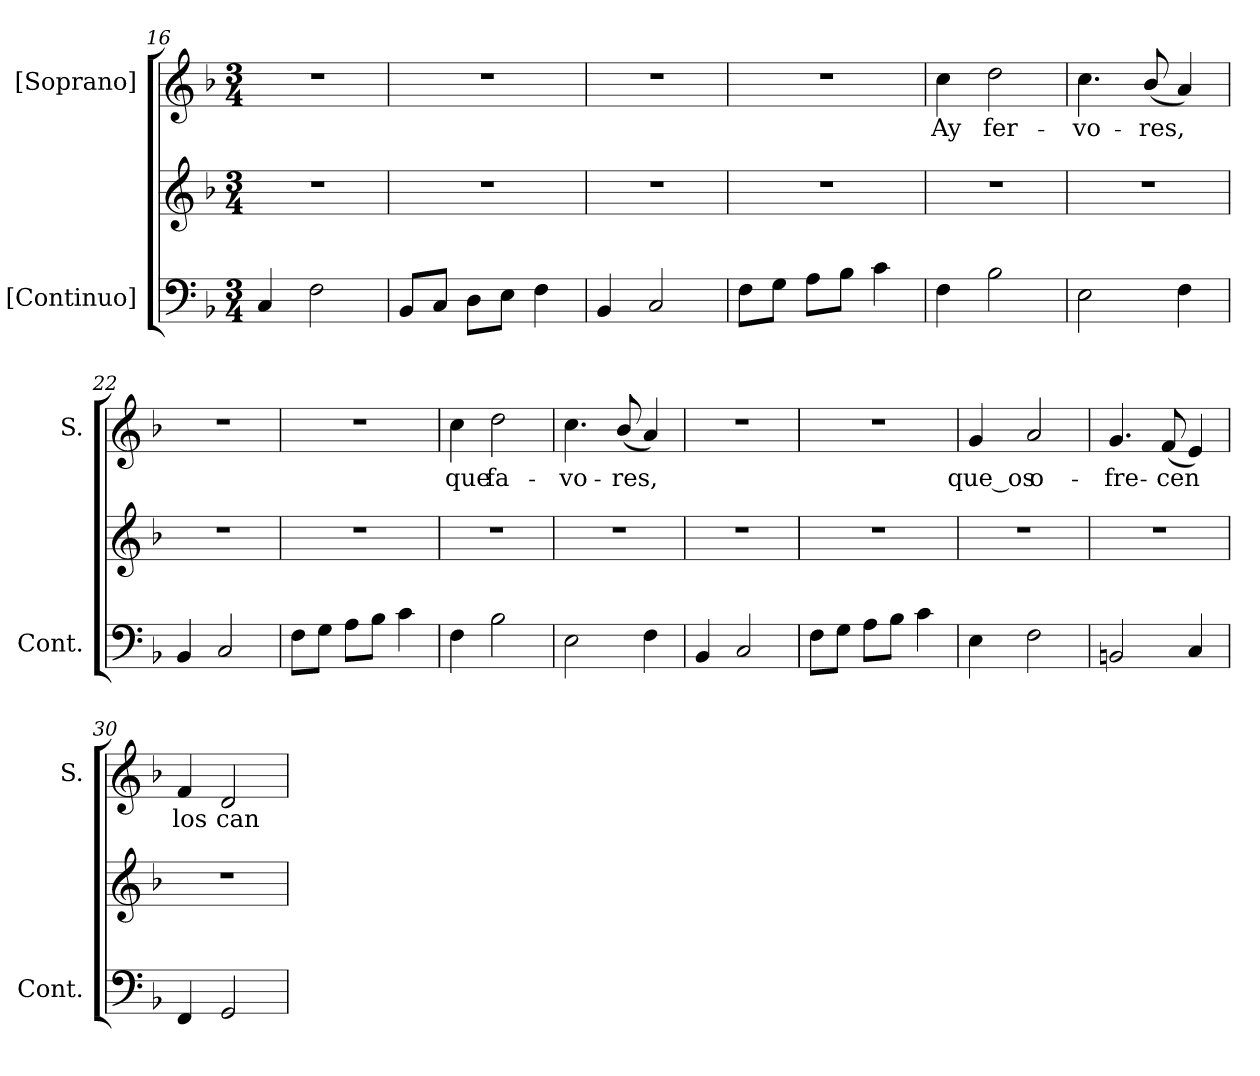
**kern	**kern	**kern	**text
*part2	*part2	*part1	*part1
*staff3	*staff2	*staff1	*staff1
*I"[Continuo]	*	*I"[Soprano]	*
*I'Cont.	*	*I'S.	*
*clefF4	*clefG2	*clefG2	*
*k[b-]	*k[b-]	*k[b-]	*
*F:	*F:	*F:	*
*M3/4	*M3/4	*M3/4	*
=16	=16	=16	=16
!	!LO:N:vis=1	!LO:N:vis=1	!
4Ci/	2.r	2.r	.
2Fi\	.	.	.
=17	=17	=17	=17
!	!LO:N:vis=1	!LO:N:vis=1	!
8BB-i/L	2.r	2.r	.
8Ci/J	.	.	.
8Di\L	.	.	.
8Ei\J	.	.	.
4Fi\	.	.	.
=18	=18	=18	=18
!	!LO:N:vis=1	!LO:N:vis=1	!
4BB-i/	2.r	2.r	.
2Ci/	.	.	.
!!LO:LB:g=z
=19	=19	=19	=19
!	!LO:N:vis=1	!LO:N:vis=1	!
8Fi\L	2.r	2.r	.
8Gi\J	.	.	.
8Ai\L	.	.	.
8B-i\J	.	.	.
4ci\	.	.	.
=20	=20	=20	=20
!	!LO:N:vis=1	!	!
!	!	!	!LO:LY:b:color=#000000
4Fi\	2.r	4cci\	Ay
!	!	!	!LO:LY:b:color=#000000
2B-i\	.	2ddi\	fer-
=21	=21	=21	=21
!	!LO:N:vis=1	!	!
!	!	!	!LO:LY:b:color=#000000
2Ei\	2.r	4.cci\	-vo-
!	!	!	!LO:LY:b:color=#000000
.	.	(8b-i/	-res,
4Fi\	.	4ai/)	.
=22	=22	=22	=22
!	!LO:N:vis=1	!LO:N:vis=1	!
4BB-i/	2.r	2.r	.
2Ci/	.	.	.
=23	=23	=23	=23
!	!LO:N:vis=1	!LO:N:vis=1	!
8Fi\L	2.r	2.r	.
8Gi\J	.	.	.
8Ai\L	.	.	.
8B-i\J	.	.	.
4ci\	.	.	.
=24	=24	=24	=24
!	!LO:N:vis=1	!	!
!	!	!	!LO:LY:b:color=#000000
4Fi\	2.r	4cci\	que
!	!	!	!LO:LY:b:color=#000000
2B-i\	.	2ddi\	fa-
=25	=25	=25	=25
!	!LO:N:vis=1	!	!
!	!	!	!LO:LY:b:color=#000000
2Ei\	2.r	4.cci\	-vo-
!	!	!	!LO:LY:b:color=#000000
.	.	(8b-i/	-res,
4Fi\	.	4ai/)	.
=26	=26	=26	=26
!	!LO:N:vis=1	!LO:N:vis=1	!
4BB-i/	2.r	2.r	.
2Ci/	.	.	.
!!LO:LB:g=z
=27	=27	=27	=27
!	!LO:N:vis=1	!LO:N:vis=1	!
8Fi\L	2.r	2.r	.
8Gi\J	.	.	.
8Ai\L	.	.	.
8B-i\J	.	.	.
4ci\	.	.	.
=28	=28	=28	=28
!	!LO:N:vis=1	!	!
!	!	!	!LO:LY:b:color=#000000
4Ei\	2.r	4gi/	que_os
!	!	!	!LO:LY:b:color=#000000
2Fi\	.	2ai/	o-
=29	=29	=29	=29
!	!LO:N:vis=1	!	!
!	!	!	!LO:LY:b:color=#000000
2BBni/	2.r	4.gi/	-fre-
!	!	!	!LO:LY:b:color=#000000
.	.	(8fi/	-cen
4Ci/	.	4ei/)	.
=30	=30	=30	=30
!	!LO:N:vis=1	!	!
!	!	!	!LO:LY:b:color=#000000
4FFi/	2.r	4fi/	los
!	!	!	!LO:LY:b:color=#000000
2GGi/	.	2di/	can-
=	=	=	=
*-	*-	*-	*-
